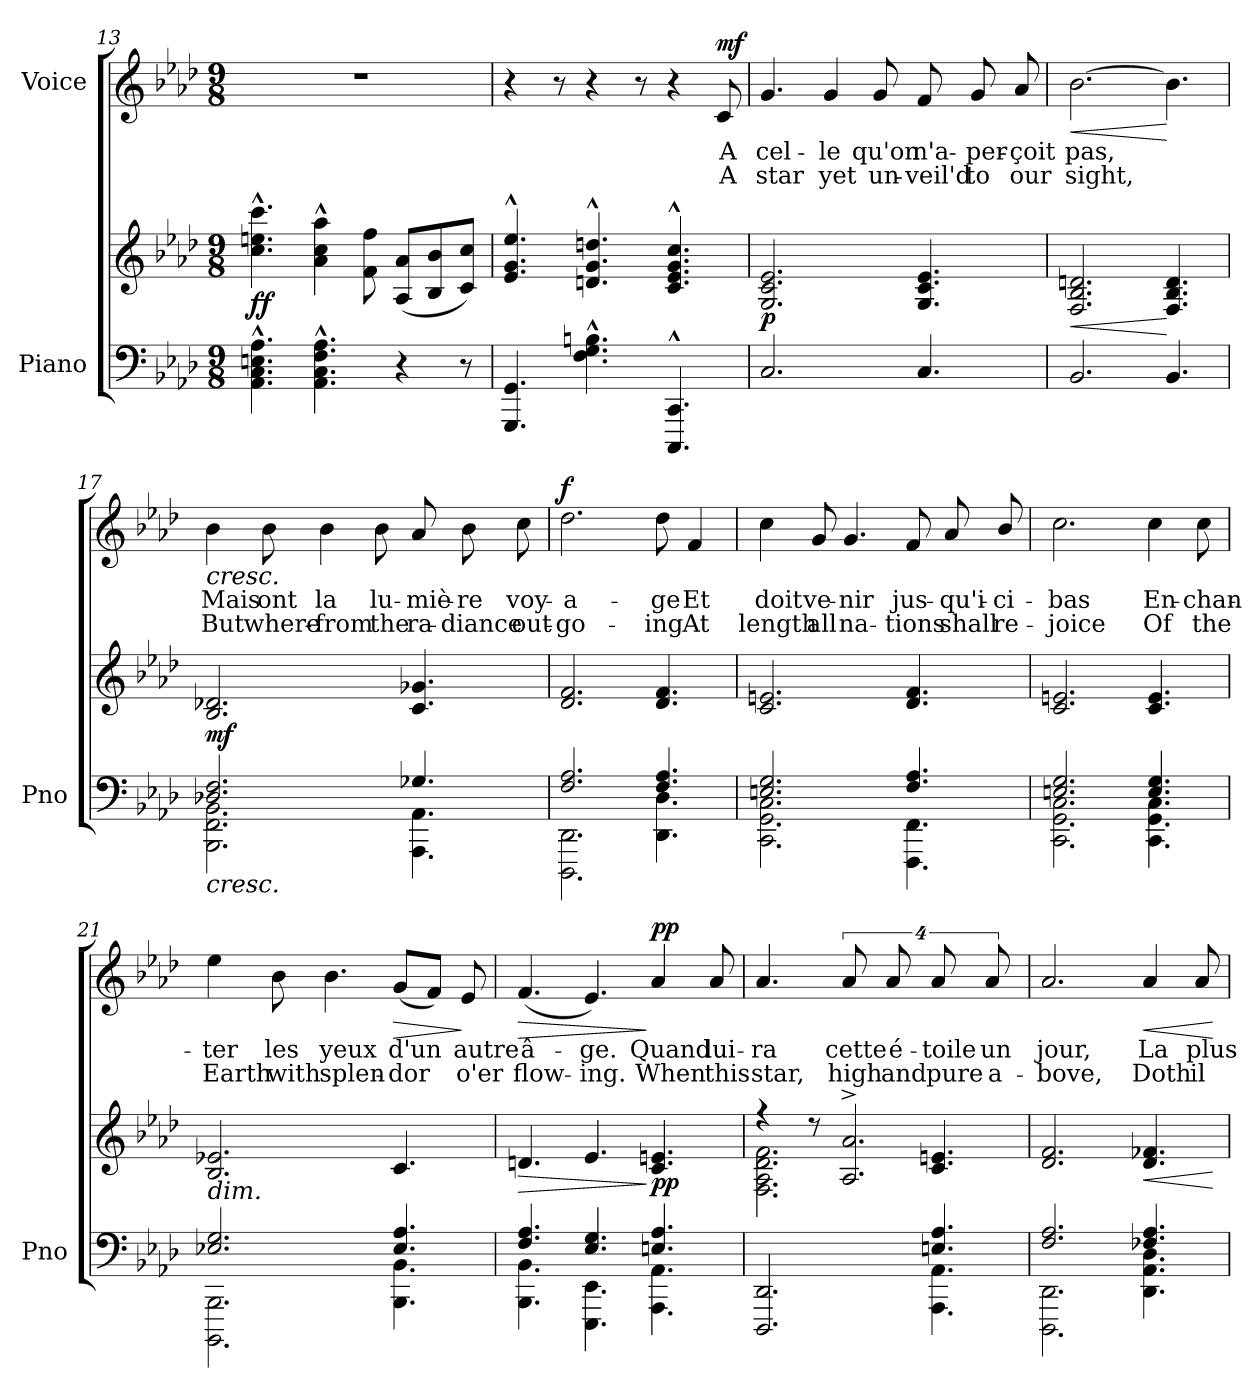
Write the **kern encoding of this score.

**kern	**kern	**dynam	**kern	**text	**text	**dynam
*part2	*part2	*part2	*part1	*part1	*part1	*part1
*staff3	*staff2	*staff2/3	*staff1	*staff1	*staff1	*staff1
*I"Piano	*	*	*I"Voice	*	*	*
*I'Pno	*	*	*	*	*	*
*clefF4	*clefG2	*	*clefG2	*	*	*
*k[b-e-a-d-]	*k[b-e-a-d-]	*	*k[b-e-a-d-]	*	*	*
*M9/8	*M9/8	*	*M9/8	*	*	*
=13	=13	=13	=13	=13	=13	=13
!	!	!LO:DY:b	!	!	!	!
4.AA-\^^ 4.C\^^ 4.En\^^ 4.A-\^^	4.cc\^^ 4.een\^^ 4.ccc\^^	ff	8%9r	.	.	.
4.AA-\^^ 4.C\^^ 4.F\^^ 4.A-\^^	4a-\^^ 4cc\^^ 4aa-\^^	.	.	.	.	.
.	8f\ 8ff\	.	.	.	.	.
4r	(8A-/ 8a-/L	.	.	.	.	.
.	8B-/ 8b-/	.	.	.	.	.
8r	8c/ 8cc/J)	.	.	.	.	.
=14	=14	=14	=14	=14	=14	=14
4.GGG/ 4.GG/	4.e-/^^ 4.g/^^ 4.ee-/^^	.	4r	.	.	.
.	.	.	8r	.	.	.
4.F\^^ 4.G\^^ 4.Bn\^^	4.dn/^^ 4.g/^^ 4.ddn/^^	.	4r	.	.	.
.	.	.	8r	.	.	.
4.CCC/^^ 4.CC/^^	4.c/^^ 4.e-/^^ 4.g/^^ 4.cc/^^	.	4r	.	.	.
!	!	!	!	!	!	!LO:DY:b
.	.	.	8c/	A	A	mf
=15	=15	=15	=15	=15	=15	=15
!	!	!LO:DY:b	!	!	!	!
2.C/	2.G/ 2.c/ 2.e-/	p	4.g/	cel-	star	.
.	.	.	4g/	-le	yet	.
.	.	.	8g/	qu'on	un-	.
4.C/	4.G/ 4.c/ 4.e-/	.	8f/	n'a-	-veil'd	.
.	.	.	8g/	-per-	to	.
.	.	.	8a-/	-çoit	our	.
=16	=16	=16	=16	=16	=16	=16
!	!	!LO:HP:b	!	!	!	!LO:HP:b
2.BB-/	2.F/ 2.B-/ 2.dn/	<	[2.b-\	pas,	sight,	<
4.BB-/	4.F/ 4.B-/ 4.d/	[	4.b-\]	.	.	[
=17	=17	=17	=17	=17	=17	=17
*^	*	*	*	*	*	*
!	!	!	!	!LO:TX:b:i:t=cresc.	!	!	!
!LO:TX:b:i:t=cresc.	!	!	!	!	!	!	!
!	!	!	!LO:DY:b	!	!	!	!
2.D-X/ 2.F/	2.BBB-\ 2.FF\ 2.BB-\	2.B-/ 2.d-X/	mf	4b-\	Mais	But	.
.	.	.	.	8b-\	ont	where-	.
.	.	.	.	4b-\	la	-from	.
.	.	.	.	8b-\	lu-	the	.
4.G-X/	4.AAA-\ 4.AA-\	4.c/ 4.g-X/	.	8a-/	-miè-	ra-	.
.	.	.	.	8b-\	-re	-diance	.
.	.	.	.	8cc\	voy-	out-	.
=18	=18	=18	=18	=18	=18	=18	=18
!	!	!	!	!	!	!	!LO:DY:b
2.F/ 2.A-/	2.DDD-\ 2.DD-\	2.d-/ 2.f/	.	2.dd-\	-a-	-go-	f
4.F/ 4.A-/	4.DD-\ 4.D-\	4.d-/ 4.f/	.	8dd-\	-ge	-ing	.
.	.	.	.	4f/	Et	At	.
=19	=19	=19	=19	=19	=19	=19	=19
2.En/ 2.G/	2.CC\ 2.GG\ 2.C\	2.c/ 2.en/	.	4cc\	doit	length	.
.	.	.	.	8g/	ve-	all	.
.	.	.	.	4.g/	-nir	na-	.
4.F/ 4.A-/	4.FFF\ 4.FF\	4.d-/ 4.f/	.	8f/	jus-	-tions	.
.	.	.	.	8a-/	-qu'i-	shall	.
.	.	.	.	8b-/	-ci-	re-	.
=20	=20	=20	=20	=20	=20	=20	=20
2.En/ 2.G/	2.CC\ 2.GG\ 2.C\	2.c/ 2.en/	.	2.cc\	-bas	-joice	.
!	!	!	!	!	!	!	!LO:DY:b
!	!	!	!	!	!	!	!LO:DY:n=1:b
4.E/ 4.G/	4.CC\ 4.GG\ 4.C\	4.c/ 4.e/	.	4cc\	En-	Of	other-dynamics f
.	.	.	.	8cc\	-chan-	the	.
=21	=21	=21	=21	=21	=21	=21	=21
!	!	!LO:TX:b:i:t=dim.	!	!	!	!	!
2.E-X/ 2.G/	2.BBBB-\ 2.BBB-\	2.B-/ 2.e-X/	.	4ee-\	-ter	Earth	.
.	.	.	.	8b-\	les	with	.
.	.	.	.	4.b-\	yeux	splen-	.
!	!	!	!	!	!	!	!LO:HP:b
4.E-/ 4.A-/	4.BBB-\ 4.BB-\	4.c/	.	(8g/L	d'un	-dor	>
.	.	.	.	8f/J)	.	.	.
.	.	.	.	8e-/	autre	o'er	]
=22	=22	=22	=22	=22	=22	=22	=22
!	!	!	!LO:HP:b	!	!	!	!LO:HP:b
4.F/ 4.A-/	4.BBB-\ 4.BB-\	4.dn/	>	(4.f/	â-	flow-	>
4.E-/ 4.G/	4.EEE-\ 4.EE-\	4.e-/	.	4.e-/)	-ge.	-ing.	.
!	!	!	!LO:DY:n=1:b	!	!	!	!LO:DY:n=1:b
4.En/ 4.A-/	4.AAA-\ 4.AA-\	4.c/ 4.en/	] pp	4a-/	Quand	When	] pp
.	.	.	.	8a-/	lui-	this	.
=23	=23	=23	=23	=23	=23	=23	=23
*	*	*^	*	*	*	*	*
2.DDD-/ 2.DD-/	2.ryy	4r	2.F\ 2.A-\ 2.d-\ 2.f\	.	4.a-/	-ra	star,	.
.	.	8r	.	.	.	.	.	.
.	.	2.A-/^ 2.a-/^	.	.	16%3a-/	cette	high	.
.	.	.	.	.	16%3a-/	é-	and	.
4.En/ 4.A-/	4.AAA-\ 4.AA-\	.	4.c/ 4.en/	.	16%3a-/	-toile	pure	.
.	.	.	.	.	16%3a-/	un	a-	.
*	*	*v	*v	*	*	*	*	*
=24	=24	=24	=24	=24	=24	=24	=24
2.F/ 2.A-/	2.DDD-\ 2.DD-\	2.d-/ 2.f/	.	2.a-/	jour,	-bove,	.
!	!	!	!LO:HP:b	!	!	!	!LO:HP:b
4.F-X/ 4.A-/	4.DD-\ 4.AA-\ 4.D-\	4.d-/ 4.f-X/	<	4a-/	La	Doth	<
.	.	.	.	8a-/	plus	il-	.
*v	*v	*	*	*	*	*	*
.	.	[	.	.	.	[
=	=	=	=	=	=	=
*-	*-	*-	*-	*-	*-	*-
